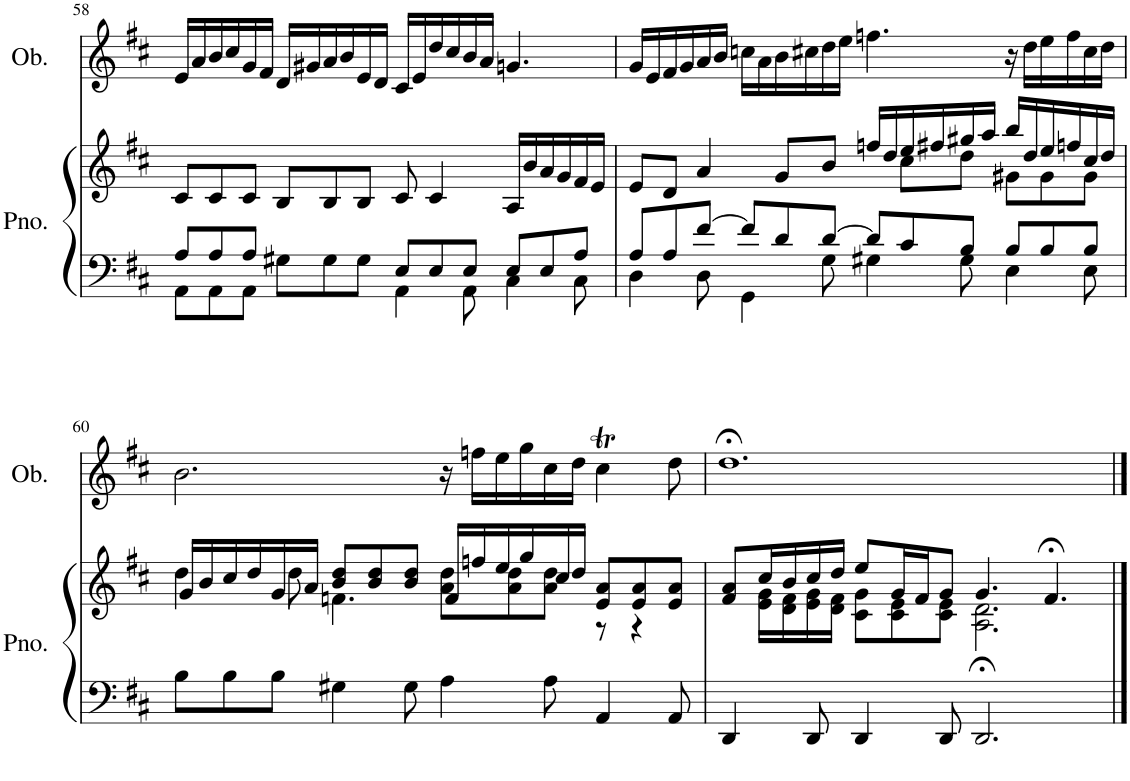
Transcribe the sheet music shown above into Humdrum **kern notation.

**kern	**kern	**kern
*part2	*part2	*part1
*staff3	*staff2	*staff1
*I"Piano	*	*I"Oboe
*I'Pno.	*	*I'Ob.
!!LO:PB:g=z
*clefF4	*clefG2	*clefG2
*k[f#c#]	*k[f#c#]	*k[f#c#]
*M12/8	*M12/8	*M12/8
=58	=58	=58
*^	*	*
8A/L	8AA\L	8c#/L	16e/LL
.	.	.	16a/
8A/	8AA\	8c#/	16b/
.	.	.	16cc#/
8A/J	8AA\J	8c#/J	16g/
.	.	.	16f#/JJ
8G#X\L	4.ryy	8B/L	16d/LL
.	.	.	16g#X/
8G#\	.	8B/	16a/
.	.	.	16b/
8G#\J	.	8B/J	16e/
.	.	.	16d/JJ
8E/L	4AA\	8c#/	16c#/LL
.	.	.	16e/
8E/	.	4c#/	16dd/
.	.	.	16cc#/
8E/J	8AA\	.	16b/
.	.	.	16a/JJ
8E/L	4C#\	16A/LL	4.gn/
.	.	16b/	.
8E/	.	16a/	.
.	.	16g/	.
8A/J	8C#\	16f#/	.
.	.	16e/JJ	.
=59	=59	=59	=59
*	*	*^	*
8A/L	4D\	8e/L	2..ryy	16g/LL
.	.	.	.	16e/
8A/	.	8d/J	.	16f#/
.	.	.	.	16g/
[8f#/J	8D\	4a/	.	16a/
.	.	.	.	16b/JJ
8f#/L]	4GG\	.	.	16ccn\LL
.	.	.	.	16a\
8d/	.	8g/L	.	16b\
.	.	.	.	16cc#X\
[8d/J	8G\	8b/J	.	16dd\
.	.	.	.	16ee\JJ
8d/L]	4G#X\	16ffn/LL	.	4.ffn\
.	.	16dd/	.	.
8c#/	.	16ee/	8cc#\L	.
.	.	16ff#X/	.	.
8B/J	8G#\	16gg#X/	8dd\J	.
.	.	16aa/JJ	.	.
8B/L	4E\	16bb/LL	8g#X\L	16r
.	.	16dd/	.	16dd\LL
8B/	.	16ee/	8g#\	16ee\
.	.	16ffn/	.	16ff\
8B/J	8E\	16cc#/	8g#\J	16cc#\
.	.	16dd/JJ	.	16dd\JJ
*v	*v	*	*	*
!!LO:LB:g=z
=60	=60	=60	=60
8B\L	16g/LL	4dd\	2.b\
.	16b/	.	.
8B\	16cc#/	.	.
.	16dd/	.	.
8B\J	16g/	8dd\	.
.	16a/JJ	.	.
4G#X\	8b/ 8dd/L	4.fn\	.
.	8b/ 8dd/	.	.
8G#\	8b/ 8dd/J	.	.
4A\	16f/LL	8a\ 8dd\L	16r
.	16ffn/	.	16ffn\LL
.	16ee/	8a\ 8dd\	16ee\
.	16gg/	.	16gg\
8A\	16cc#/	8a\ 8dd\J	16cc#\
.	16dd/JJ	.	16dd\JJ
4AA/	8e/ 8a/L	8r	4cc#t\
.	8e/ 8a/	4r	.
8AA/	8e/ 8a/J	.	8dd\
=61	=61	=61	=61
4DD/	8f#/ 8a/L	8ryy	1.dd;<
.	16cc#/L	16e\ 16g\LL	.
.	16b/	16d\ 16f#\	.
8DD/	16cc#/	16e\ 16g\	.
.	16dd/JJ	16d\ 16f#\JJ	.
4DD/	8ee/L	8c#\ 8g\L	.
.	16g/L	8c#\ 8e\	.
.	16f#/J	.	.
8DD/	8g/J	8c#\ 8e\J	.
2.DD;</	4.g/	2.A\ 2.d\	.
.	4.f#;</	.	.
*	*v	*v	*
==	==	==
*-	*-	*-
